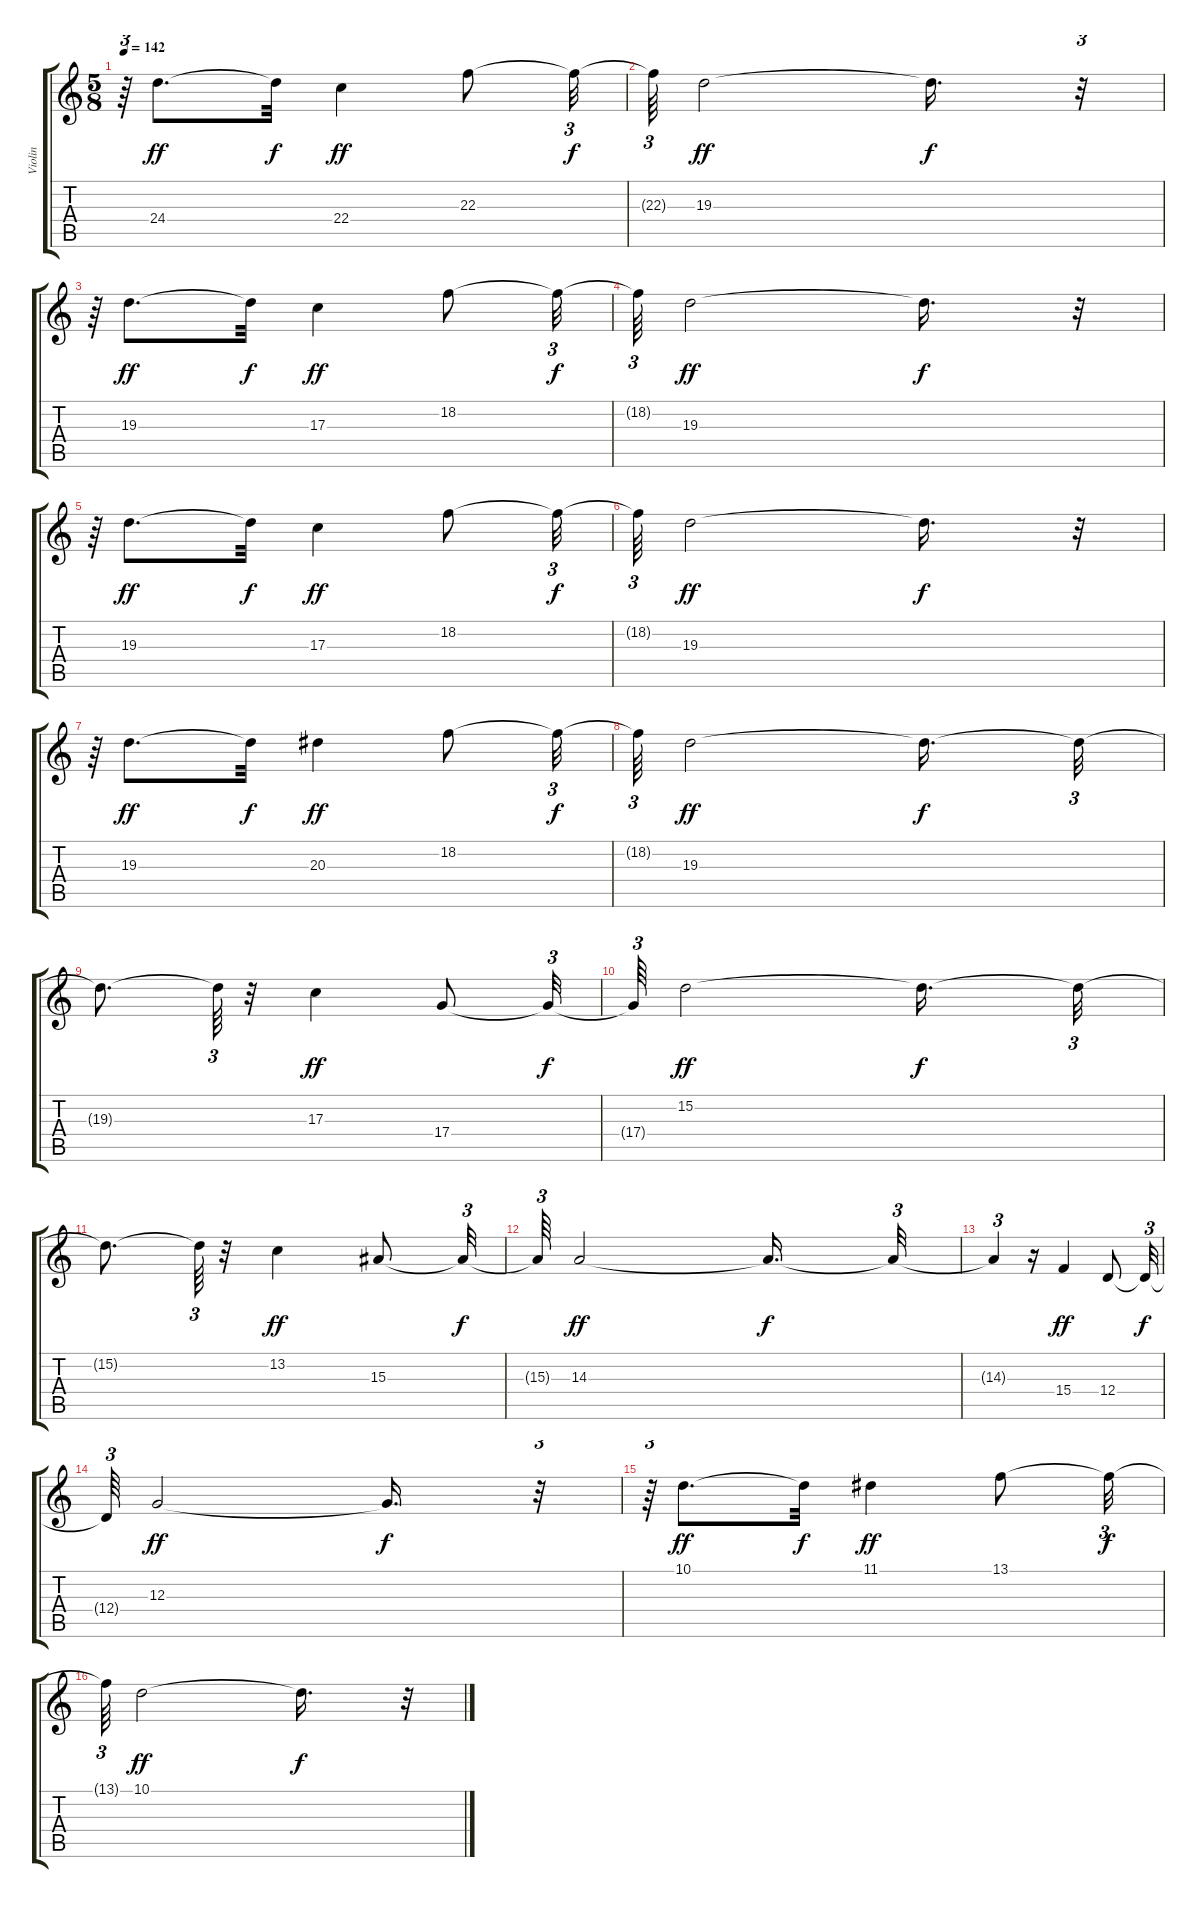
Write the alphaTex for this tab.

\track ("Violin                              " "Violin    ") {instrument stringensemble1}
\staff {score tabs}
\tuning (E4 B3 G3 D3 A2 E2) {hide}
\ts (5 8)
\tempo 142
\clef g2
\ks c
r.64{tu (3 2) dy f} 24.4.8{d dy ff} 24.4{t}.32{dy f} 22.4.4{dy ff} 22.3.8 22.3{t}.32{tu (3 2) dy f} |
22.3{t}.64{tu (3 2)} 19.3.2{dy ff} 19.3{t}.16{d dy f} r.32{tu (3 2)} |
r.64{tu (3 2)} 19.3.8{d dy ff} 19.3{t}.32{dy f} 17.3.4{dy ff} 18.2.8 18.2{t}.32{tu (3 2) dy f} |
18.2{t}.64{tu (3 2)} 19.3.2{dy ff} 19.3{t}.16{d dy f} r.32{tu (3 2)} |
r.64{tu (3 2)} 19.3.8{d dy ff} 19.3{t}.32{dy f} 17.3.4{dy ff} 18.2.8 18.2{t}.32{tu (3 2) dy f} |
18.2{t}.64{tu (3 2)} 19.3.2{dy ff} 19.3{t}.16{d dy f} r.32{tu (3 2)} |
r.64{tu (3 2)} 19.3.8{d dy ff} 19.3{t}.32{dy f} 20.3.4{dy ff} 18.2.8 18.2{t}.32{tu (3 2) dy f} |
18.2{t}.64{tu (3 2)} 19.3.2{dy ff} 19.3{t}.16{d dy f} 19.3{t}.32{tu (3 2)} |
19.3{t}.8{d} 19.3{t}.64{tu (3 2)} r.32 17.3.4{dy ff} 17.4.8 17.4{t}.32{tu (3 2) dy f} |
17.4{t}.64{tu (3 2)} 15.2.2{dy ff} 15.2{t}.16{d dy f} 15.2{t}.32{tu (3 2)} |
15.2{t}.8{d} 15.2{t}.64{tu (3 2)} r.32 13.2.4{dy ff} 15.3.8 15.3{t}.32{tu (3 2) dy f} |
15.3{t}.64{tu (3 2)} 14.3.2{dy ff} 14.3{t}.16{d dy f} 14.3{t}.32{tu (3 2)} |
14.3{t}.4{tu (3 2)} r.16 15.4.4{dy ff} 12.4.8 12.4{t}.32{tu (3 2) dy f} |
12.4{t}.64{tu (3 2)} 12.3.2{dy ff} 12.3{t}.16{d dy f} r.32{tu (3 2)} |
r.64{tu (3 2)} 10.1.8{d dy ff} 10.1{t}.32{dy f} 11.1.4{dy ff} 13.1.8 13.1{t}.32{tu (3 2) dy f} |
13.1{t}.64{tu (3 2)} 10.1.2{dy ff} 10.1{t}.16{d dy f} r.32{tu (3 2)}
